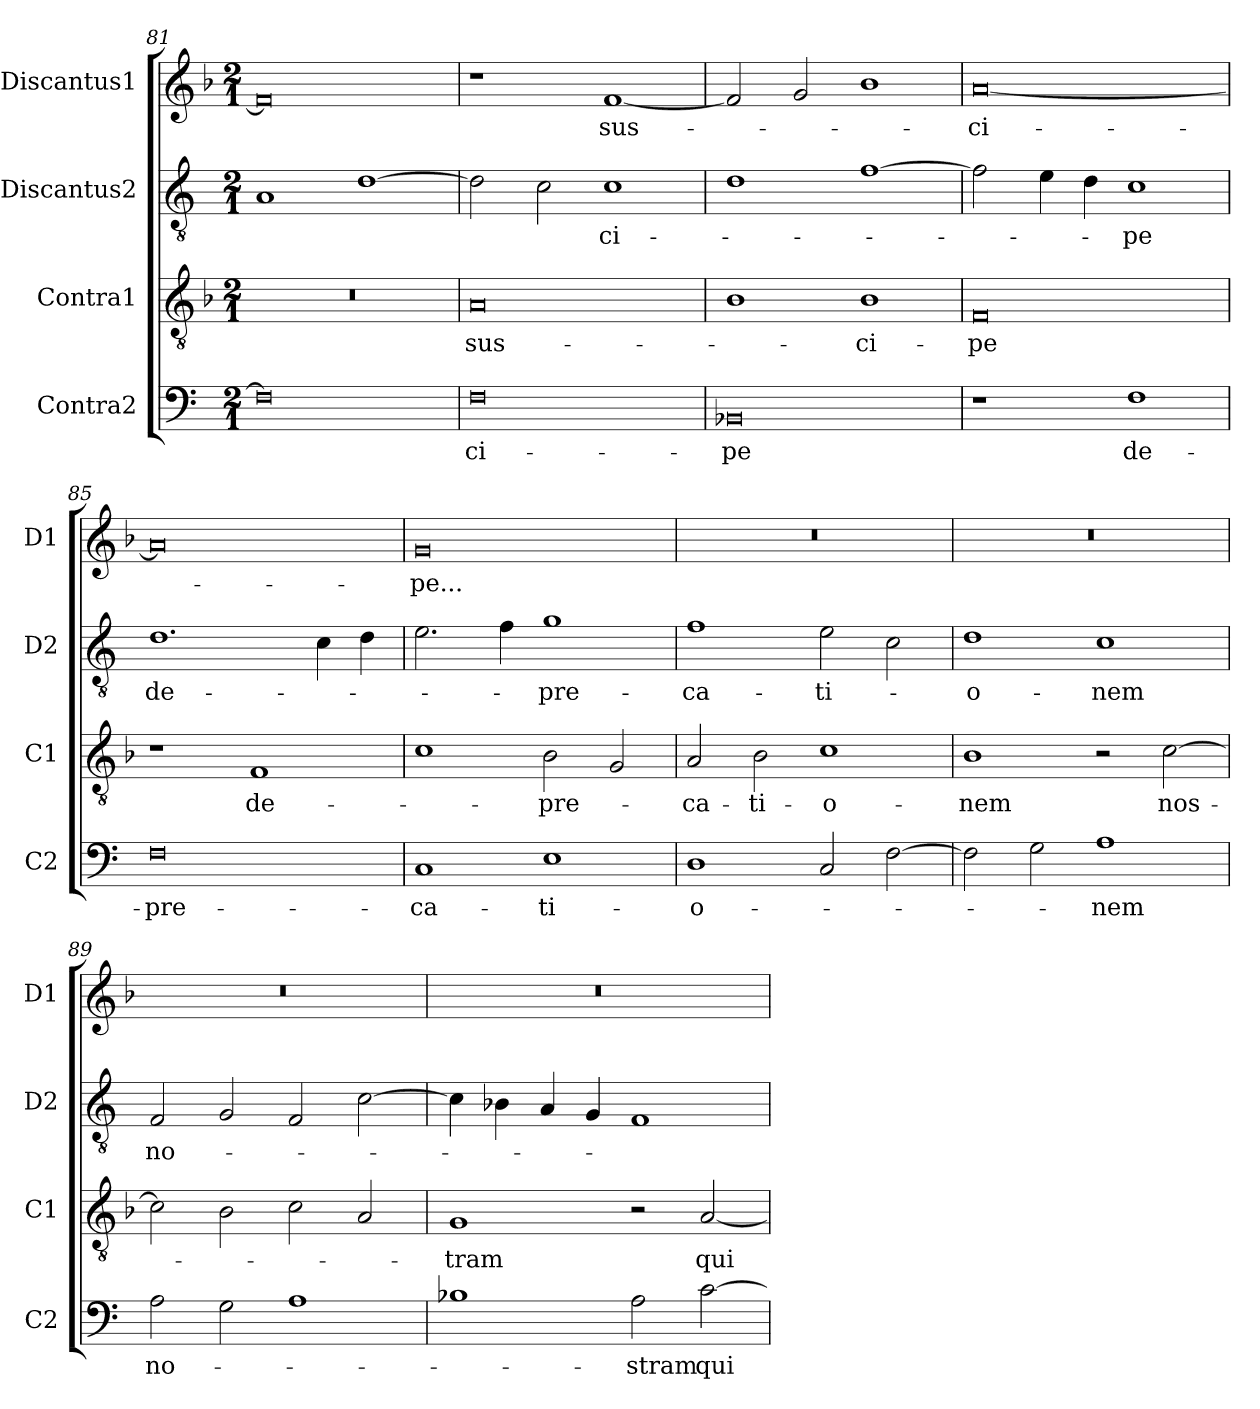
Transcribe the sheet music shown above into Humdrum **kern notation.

**kern	**text	**kern	**text	**kern	**text	**kern	**text
*part4	*part4	*part3	*part3	*part2	*part2	*part1	*part1
*staff4	*staff4	*staff3	*staff3	*staff2	*staff2	*staff1	*staff1
*I"Contra2	*	*I"Contra1	*	*I"Discantus2	*	*I"Discantus1	*
*I'C2	*	*I'C1	*	*I'D2	*	*I'D1	*
*clefF4	*	*clefGv2	*	*clefGv2	*	*clefG2	*
*k[]	*	*k[b-]	*	*k[]	*	*k[b-]	*
*M2/1	*	*M2/1	*	*M2/1	*	*M2/1	*
=81	=81	=81	=81	=81	=81	=81	=81
0F]	.	0r	.	1A	.	0f]	.
.	.	.	.	[1d	.	.	.
=82	=82	=82	=82	=82	=82	=82	=82
0F	-ci-	0A	sus-	2d\]	.	1r	.
.	.	.	.	2c\	.	.	.
.	.	.	.	1c	-ci-	[1f	sus-
=83	=83	=83	=83	=83	=83	=83	=83
0BB-X	-pe	1B-	.	1d	.	2f/]	.
.	.	.	.	.	.	2g/	.
.	.	1B-	-ci-	[1f	.	1b-	.
=84	=84	=84	=84	=84	=84	=84	=84
1r	.	0F	-pe	2f\]	.	[0a	-ci-
.	.	.	.	4e\	.	.	.
.	.	.	.	4d\	.	.	.
1F	de-	.	.	1c	-pe	.	.
=85	=85	=85	=85	=85	=85	=85	=85
0F	-pre-	1r	.	1.d	de-	0a]	.
.	.	1F	de-	.	.	.	.
.	.	.	.	4c\	.	.	.
.	.	.	.	4d\	.	.	.
=86	=86	=86	=86	=86	=86	=86	=86
1C	-ca-	1c	.	2.e\	.	0g	-pe...
.	.	.	.	4f\	.	.	.
1E	-ti-	2B-\	-pre-	1g	-pre-	.	.
.	.	2G/	.	.	.	.	.
=87	=87	=87	=87	=87	=87	=87	=87
1D	-o-	2A/	-ca-	1f	-ca-	0r	.
.	.	2B-\	-ti-	.	.	.	.
2C/	.	1c	-o-	2e\	-ti-	.	.
[2F\	.	.	.	2c\	.	.	.
=88	=88	=88	=88	=88	=88	=88	=88
2F\]	.	1B-	-nem	1d	-o-	0r	.
2G\	.	.	.	.	.	.	.
1A	-nem	2r	.	1c	-nem	.	.
.	.	[2c\	nos-	.	.	.	.
=89	=89	=89	=89	=89	=89	=89	=89
2A\	no-	2c\]	.	2F/	no-	0r	.
2G\	.	2B-\	.	2G/	.	.	.
1A	.	2c\	.	2F/	.	.	.
.	.	2A/	.	[2c\	.	.	.
=90	=90	=90	=90	=90	=90	=90	=90
1B-X	.	1G	-tram	4c\]	.	0r	.
.	.	.	.	4B-X\	.	.	.
.	.	.	.	4A/	.	.	.
.	.	.	.	4G/	.	.	.
2A\	-stram	2r	.	1F	.	.	.
[2c\	qui	[2A/	qui	.	.	.	.
=	=	=	=	=	=	=	=
*-	*-	*-	*-	*-	*-	*-	*-
